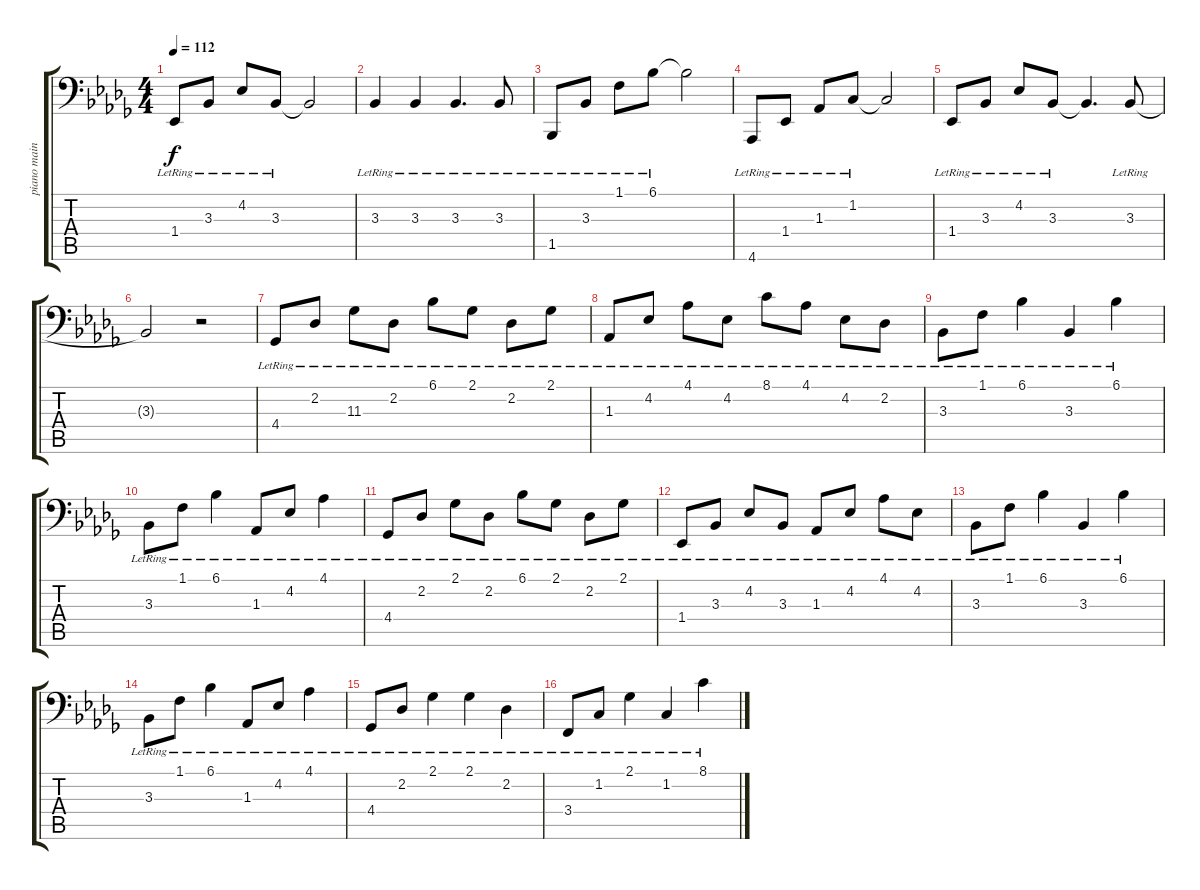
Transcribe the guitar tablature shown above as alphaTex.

\track ("piano main gauche" "piano main") {instrument acousticgrandpiano bank 1}
\staff {score tabs}
\tuning (E3 B2 G2 D2 A1 E1) {hide}
\ts (4 4)
\tempo 112
\clef f4
\ks bbminor
1.4{lr}.8{dy f} 3.3{lr}.8 4.2{lr}.8 3.3{lr}.8 3.3{t}.2 |
3.3{lr}.4 3.3{lr}.4 3.3{lr}.4{d} 3.3{lr}.8 |
1.5{lr}.8 3.3{lr}.8 1.1{lr}.8 6.1{lr}.8 6.1{t}.2 |
4.6{lr}.8 1.4{lr}.8 1.3{lr}.8 1.2{lr}.8 1.2{t}.2 |
1.4{lr}.8 3.3{lr}.8 4.2{lr}.8 3.3{lr}.8 3.3{t}.4{d} 3.3{lr}.8 |
3.3{t}.2 r.2 |
4.4{lr}.8 2.2{lr}.8 11.3{lr}.8 2.2{lr}.8 6.1{lr}.8 2.1{lr}.8 2.2{lr}.8 2.1{lr}.8 |
1.3{lr}.8 4.2{lr}.8 4.1{lr}.8 4.2{lr}.8 8.1{lr}.8 4.1{lr}.8 4.2{lr}.8 2.2{lr}.8 |
3.3{lr}.8 1.1{lr}.8 6.1{lr}.4 3.3{lr}.4 6.1{lr}.4 |
3.3{lr}.8 1.1{lr}.8 6.1{lr}.4 1.3{lr}.8 4.2{lr}.8 4.1{lr}.4 |
4.4{lr}.8 2.2{lr}.8 2.1{lr}.8 2.2{lr}.8 6.1{lr}.8 2.1{lr}.8 2.2{lr}.8 2.1{lr}.8 |
1.4{lr}.8 3.3{lr}.8 4.2{lr}.8 3.3{lr}.8 1.3{lr}.8 4.2{lr}.8 4.1{lr}.8 4.2{lr}.8 |
3.3{lr}.8 1.1{lr}.8 6.1{lr}.4 3.3{lr}.4 6.1{lr}.4 |
3.3{lr}.8 1.1{lr}.8 6.1{lr}.4 1.3{lr}.8 4.2{lr}.8 4.1{lr}.4 |
4.4{lr}.8 2.2{lr}.8 2.1{lr}.4 2.1{lr}.4 2.2{lr}.4 |
3.4{lr}.8 1.2{lr}.8 2.1{lr}.4 1.2{lr}.4 8.1{lr}.4
